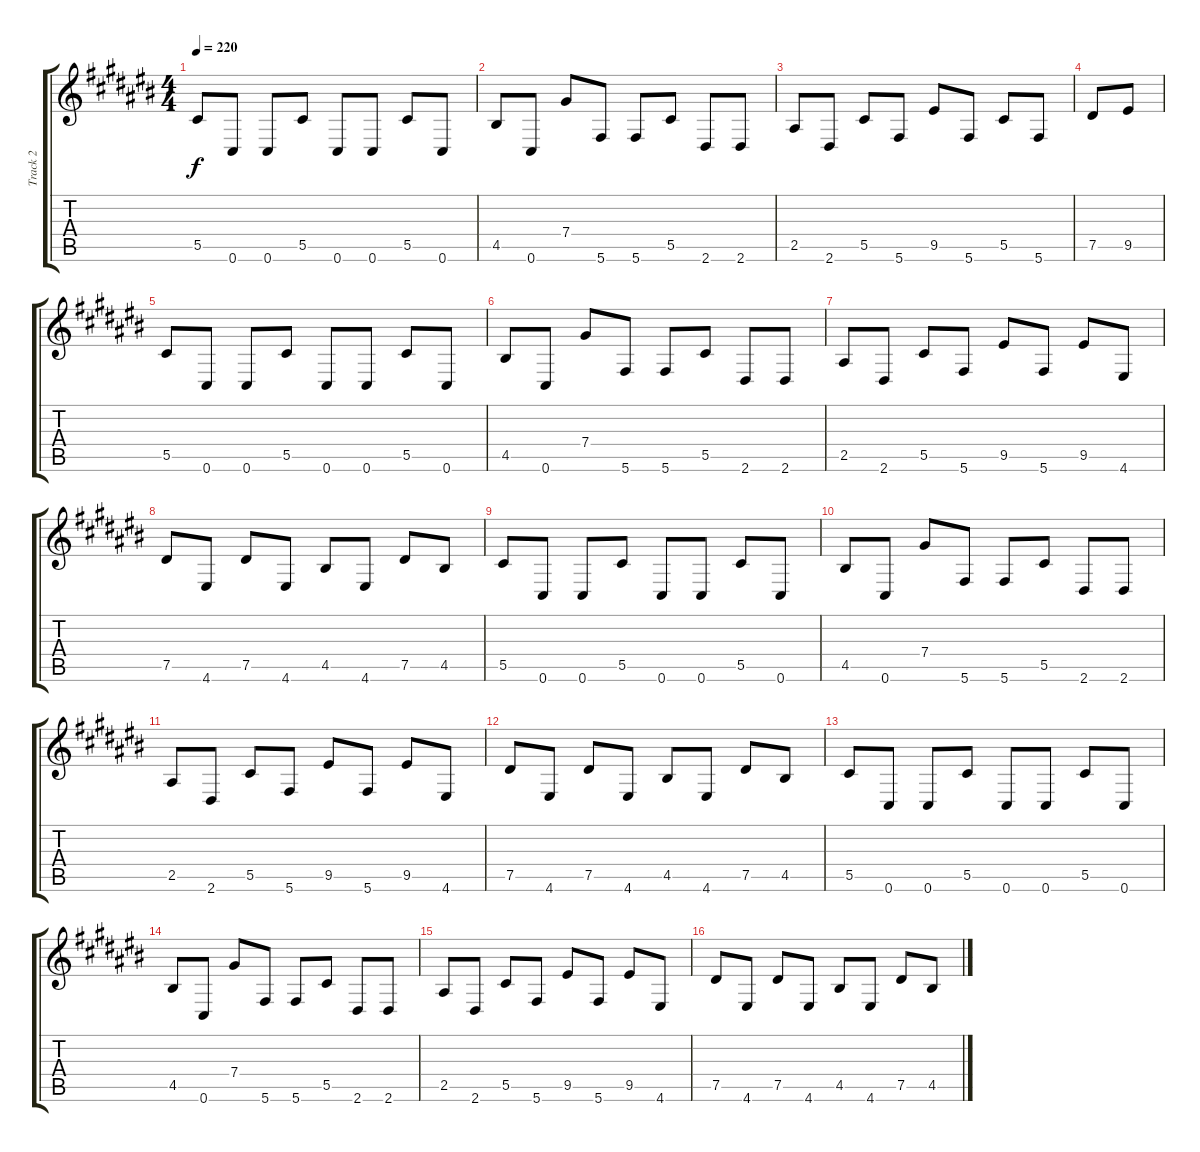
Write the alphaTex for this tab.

\track ("Track 2" "Track 2") {instrument overdrivenguitar}
\staff {score tabs}
\tuning (Eb4 Bb3 Gb3 Db3 Ab2 Db2) {hide}
\ts (4 4)
\tempo 220
\clef g2
\ks c#
5.5.8{dy f} 0.6.8 0.6.8 5.5.8 0.6.8 0.6.8 5.5.8 0.6.8 |
4.5.8 0.6.8 7.4.8 5.6.8 5.6.8 5.5.8 2.6.8 2.6.8 |
2.5.8 2.6.8 5.5.8 5.6.8 9.5.8 5.6.8 5.5.8 5.6.8 |
7.5.8 9.5.8 |
5.5.8 0.6.8 0.6.8 5.5.8 0.6.8 0.6.8 5.5.8 0.6.8 |
4.5.8 0.6.8 7.4.8 5.6.8 5.6.8 5.5.8 2.6.8 2.6.8 |
2.5.8 2.6.8 5.5.8 5.6.8 9.5.8 5.6.8 9.5.8 4.6.8 |
7.5.8 4.6.8 7.5.8 4.6.8 4.5.8 4.6.8 7.5.8 4.5.8 |
5.5.8 0.6.8 0.6.8 5.5.8 0.6.8 0.6.8 5.5.8 0.6.8 |
4.5.8 0.6.8 7.4.8 5.6.8 5.6.8 5.5.8 2.6.8 2.6.8 |
2.5.8 2.6.8 5.5.8 5.6.8 9.5.8 5.6.8 9.5.8 4.6.8 |
7.5.8 4.6.8 7.5.8 4.6.8 4.5.8 4.6.8 7.5.8 4.5.8 |
5.5.8 0.6.8 0.6.8 5.5.8 0.6.8 0.6.8 5.5.8 0.6.8 |
4.5.8 0.6.8 7.4.8 5.6.8 5.6.8 5.5.8 2.6.8 2.6.8 |
2.5.8 2.6.8 5.5.8 5.6.8 9.5.8 5.6.8 9.5.8 4.6.8 |
7.5.8 4.6.8 7.5.8 4.6.8 4.5.8 4.6.8 7.5.8 4.5.8
